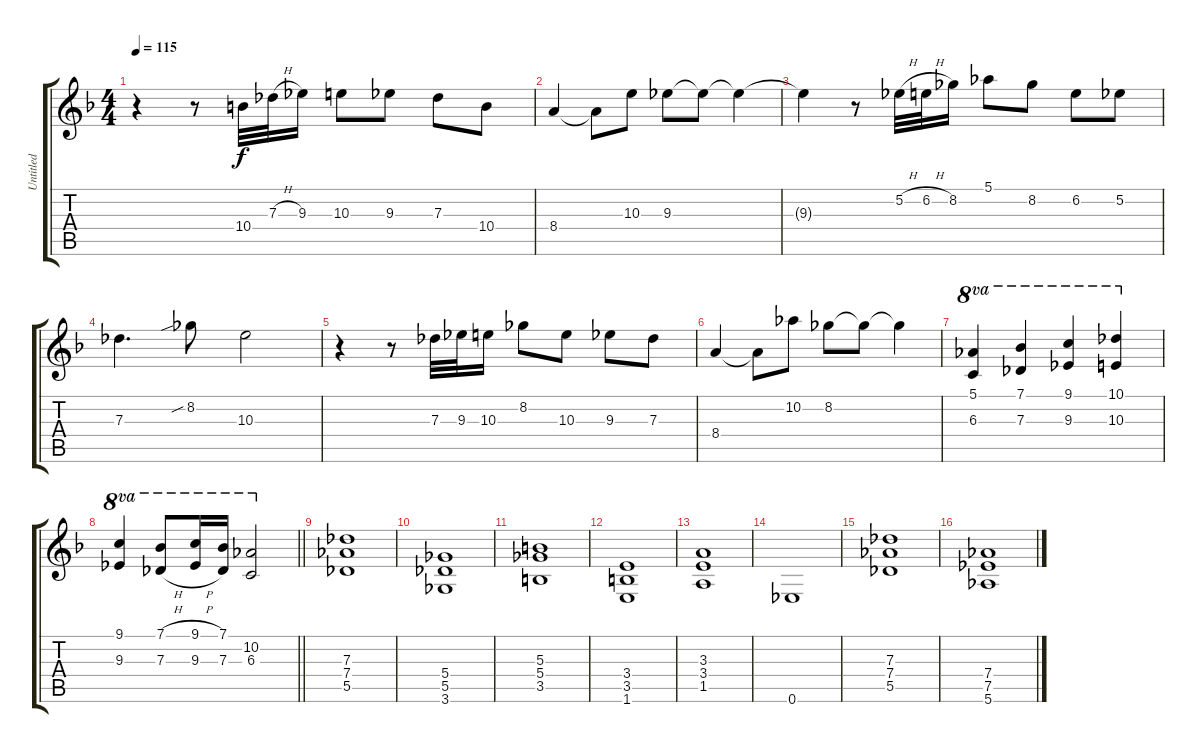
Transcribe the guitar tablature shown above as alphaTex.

\track ("Untitled" "Untitled") {instrument distortionguitar}
\staff {score tabs}
\tuning (Eb4 Bb3 Gb3 Db3 Ab2 Eb2) {hide}
\ts (4 4)
\tempo 115
\clef g2
\ks f
r.4{dy f} r.8 10.4.32 7.3{h}.32 9.3.16 10.3.8 9.3.8 7.3.8 10.4.8 |
8.4.4 8.4{t}.8 10.3.8 9.3.8 9.3{t}.8 9.3{t}.4 |
9.3{t}.4 r.8 5.2{h}.32 6.2{h}.32 8.2.16 5.1.8 8.2.8 6.2.8 5.2.8 |
7.3.4{d} 8.2{sib}.8 10.3.2 |
r.4 r.8 7.3.32 9.3.32 10.3.16 8.2.8 10.3.8 9.3.8 7.3.8 |
8.4.4 8.4{t}.8 10.2.8 8.2.8 8.2{t}.8 8.2{t}.4 |
(5.1 6.3).4{ot 8va} (7.1 7.3).4{ot 8va} (9.1 9.3).4{ot 8va} (10.1 10.3).4{ot 8va} |
\barLineRight lightlight
(9.1 9.3).4{ot 8va} (7.1{h} 7.3{h}).8{ot 8va} (9.1{h} 9.3{h}).16{ot 8va} (7.1 7.3).16{ot 8va} (10.2 6.3).2{ot 8va} |
(7.3 7.4 5.5).1 |
(5.4 5.5 3.6).1 |
(5.3 5.4 3.5).1 |
(3.4 3.5 1.6).1 |
(3.3 3.4 1.5).1 |
0.6.1 |
(7.3 7.4 5.5).1 |
(7.4 7.5 5.6).1
